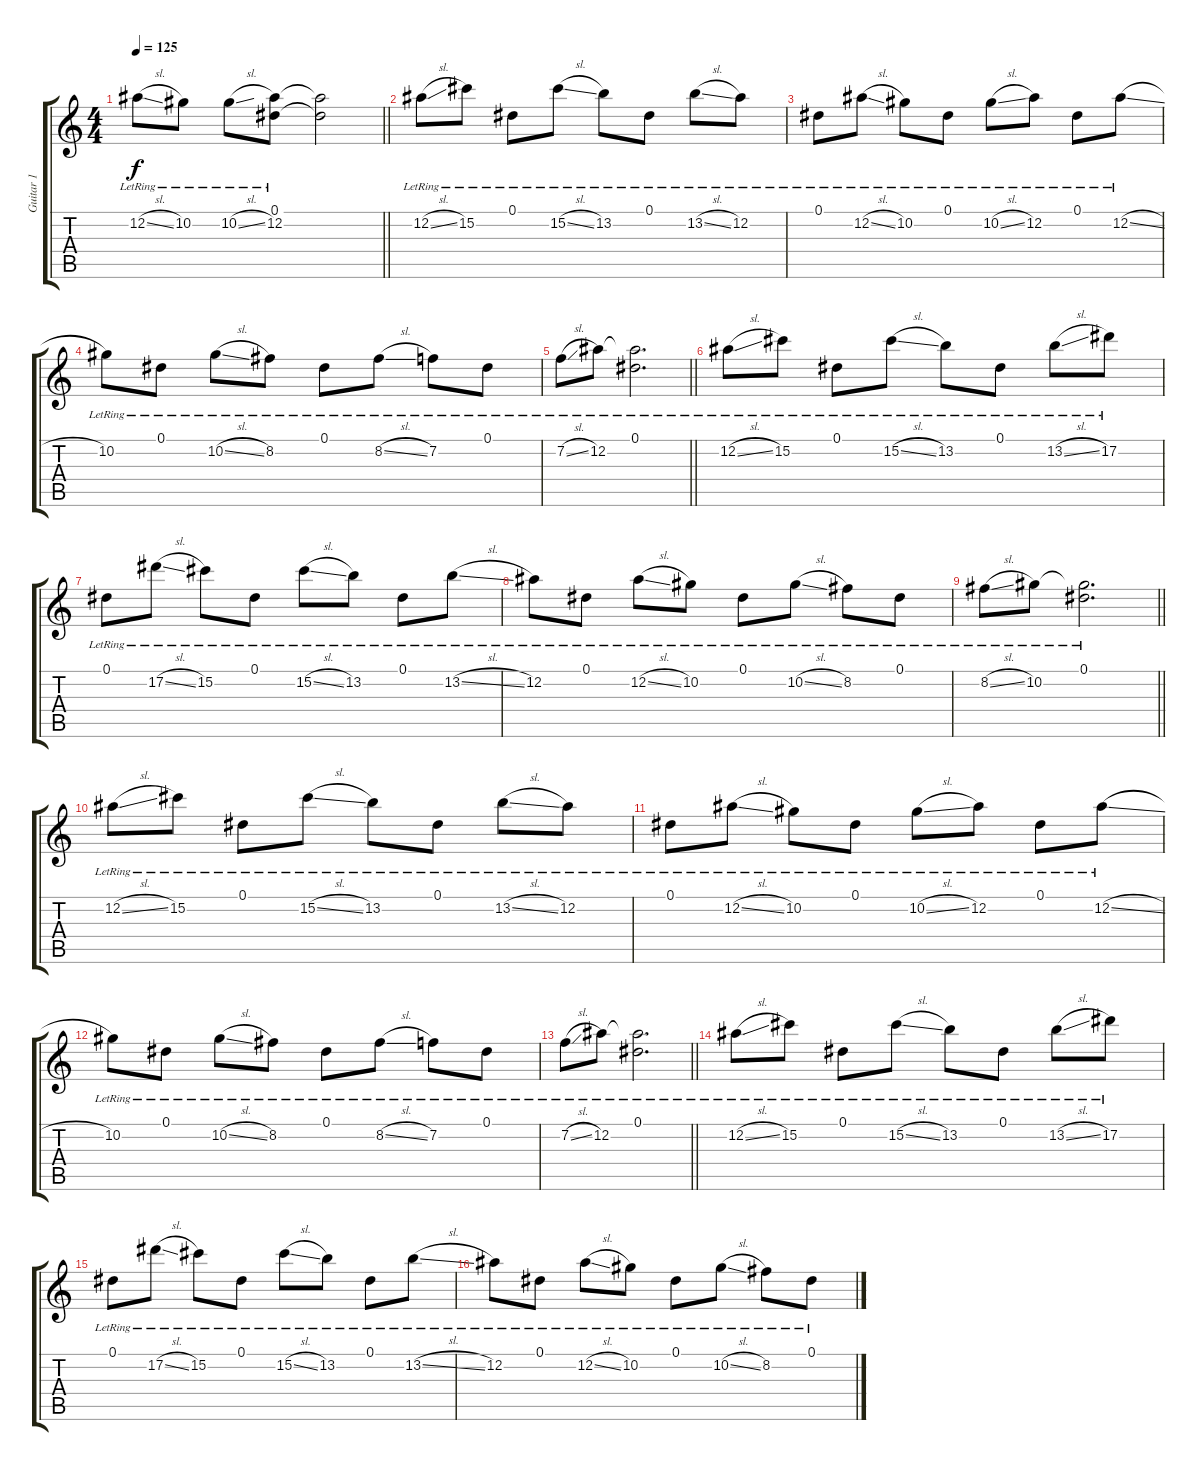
\track ("Guitar 1" "Guitar 1") {instrument acousticguitarsteel}
\staff {score tabs}
\tuning (Eb4 Bb3 Gb3 Db3 Ab2 Eb2) {hide}
\ts (4 4)
\tempo 125
\clef g2
\barLineRight lightlight
\ks c
12.2{sl lr}.8{dy f} 10.2{lr}.8 10.2{sl lr}.8 (0.1{lr} 12.2).8 (0.1{t} 12.2{t}).2 |
\section ("" "")
12.2{sl lr}.8 15.2{lr}.8 0.1{lr}.8 15.2{sl lr}.8 13.2{lr}.8 0.1{lr}.8 13.2{sl lr}.8 12.2{lr}.8 |
0.1{lr}.8 12.2{sl lr}.8 10.2{lr}.8 0.1{lr}.8 10.2{sl lr}.8 12.2{lr}.8 0.1{lr}.8 12.2{sl lr}.8 |
10.2{lr}.8 0.1{lr}.8 10.2{sl lr}.8 8.2{lr}.8 0.1{lr}.8 8.2{sl lr}.8 7.2{lr}.8 0.1{lr}.8 |
\barLineRight lightlight
7.2{sl lr}.8 12.2{lr}.8 (0.1{lr} 12.2{t}).2{d} |
12.2{sl lr}.8 15.2{lr}.8 0.1{lr}.8 15.2{sl lr}.8 13.2{lr}.8 0.1{lr}.8 13.2{sl lr}.8 17.2{lr}.8 |
0.1{lr}.8 17.2{sl lr}.8 15.2{lr}.8 0.1{lr}.8 15.2{sl lr}.8 13.2{lr}.8 0.1{lr}.8 13.2{sl lr}.8 |
12.2{lr}.8 0.1{lr}.8 12.2{sl lr}.8 10.2{lr}.8 0.1{lr}.8 10.2{sl lr}.8 8.2{lr}.8 0.1{lr}.8 |
\barLineRight lightlight
8.2{sl lr}.8 10.2{lr}.8 (0.1{lr} 10.2{t}).2{d} |
12.2{sl lr}.8 15.2{lr}.8 0.1{lr}.8 15.2{sl lr}.8 13.2{lr}.8 0.1{lr}.8 13.2{sl lr}.8 12.2{lr}.8 |
0.1{lr}.8 12.2{sl lr}.8 10.2{lr}.8 0.1{lr}.8 10.2{sl lr}.8 12.2{lr}.8 0.1{lr}.8 12.2{sl lr}.8 |
10.2{lr}.8 0.1{lr}.8 10.2{sl lr}.8 8.2{lr}.8 0.1{lr}.8 8.2{sl lr}.8 7.2{lr}.8 0.1{lr}.8 |
\barLineRight lightlight
7.2{sl lr}.8 12.2{lr}.8 (0.1{lr} 12.2{t}).2{d} |
12.2{sl lr}.8 15.2{lr}.8 0.1{lr}.8 15.2{sl lr}.8 13.2{lr}.8 0.1{lr}.8 13.2{sl lr}.8 17.2{lr}.8 |
0.1{lr}.8 17.2{sl lr}.8 15.2{lr}.8 0.1{lr}.8 15.2{sl lr}.8 13.2{lr}.8 0.1{lr}.8 13.2{sl lr}.8 |
12.2{lr}.8 0.1{lr}.8 12.2{sl lr}.8 10.2{lr}.8 0.1{lr}.8 10.2{sl lr}.8 8.2{lr}.8 0.1{lr}.8
